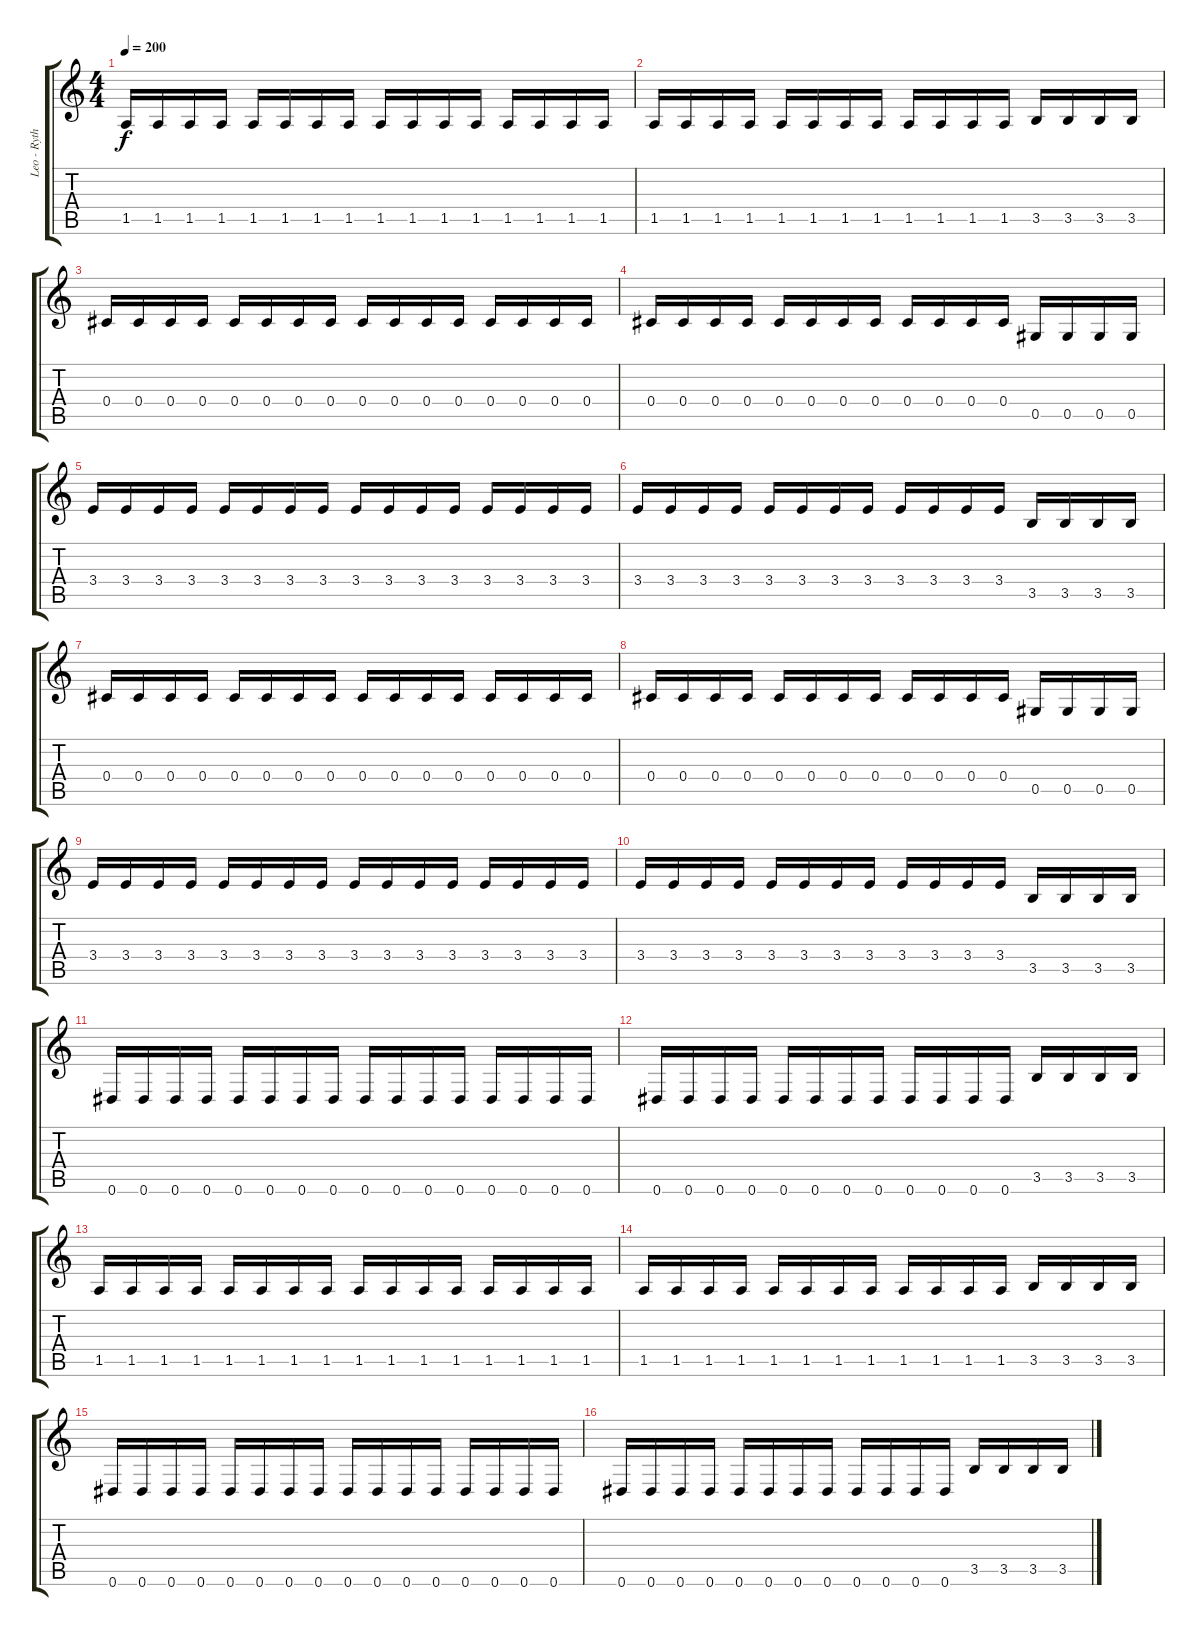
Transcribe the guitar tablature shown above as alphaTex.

\track ("Leo - Rythym Guitar" "Leo - Ryth") {instrument distortionguitar}
\staff {score tabs}
\tuning (Eb4 Bb3 Gb3 Db3 Ab2 Eb2) {hide}
\ts (4 4)
\tempo 200
\clef g2
\ks c
1.5.16{dy f} 1.5.16 1.5.16 1.5.16 1.5.16 1.5.16 1.5.16 1.5.16 1.5.16 1.5.16 1.5.16 1.5.16 1.5.16 1.5.16 1.5.16 1.5.16 |
1.5.16 1.5.16 1.5.16 1.5.16 1.5.16 1.5.16 1.5.16 1.5.16 1.5.16 1.5.16 1.5.16 1.5.16 3.5.16 3.5.16 3.5.16 3.5.16 |
0.4.16 0.4.16 0.4.16 0.4.16 0.4.16 0.4.16 0.4.16 0.4.16 0.4.16 0.4.16 0.4.16 0.4.16 0.4.16 0.4.16 0.4.16 0.4.16 |
0.4.16 0.4.16 0.4.16 0.4.16 0.4.16 0.4.16 0.4.16 0.4.16 0.4.16 0.4.16 0.4.16 0.4.16 0.5.16 0.5.16 0.5.16 0.5.16 |
3.4.16 3.4.16 3.4.16 3.4.16 3.4.16 3.4.16 3.4.16 3.4.16 3.4.16 3.4.16 3.4.16 3.4.16 3.4.16 3.4.16 3.4.16 3.4.16 |
3.4.16 3.4.16 3.4.16 3.4.16 3.4.16 3.4.16 3.4.16 3.4.16 3.4.16 3.4.16 3.4.16 3.4.16 3.5.16 3.5.16 3.5.16 3.5.16 |
0.4.16 0.4.16 0.4.16 0.4.16 0.4.16 0.4.16 0.4.16 0.4.16 0.4.16 0.4.16 0.4.16 0.4.16 0.4.16 0.4.16 0.4.16 0.4.16 |
0.4.16 0.4.16 0.4.16 0.4.16 0.4.16 0.4.16 0.4.16 0.4.16 0.4.16 0.4.16 0.4.16 0.4.16 0.5.16 0.5.16 0.5.16 0.5.16 |
3.4.16 3.4.16 3.4.16 3.4.16 3.4.16 3.4.16 3.4.16 3.4.16 3.4.16 3.4.16 3.4.16 3.4.16 3.4.16 3.4.16 3.4.16 3.4.16 |
3.4.16 3.4.16 3.4.16 3.4.16 3.4.16 3.4.16 3.4.16 3.4.16 3.4.16 3.4.16 3.4.16 3.4.16 3.5.16 3.5.16 3.5.16 3.5.16 |
0.6.16 0.6.16 0.6.16 0.6.16 0.6.16 0.6.16 0.6.16 0.6.16 0.6.16 0.6.16 0.6.16 0.6.16 0.6.16 0.6.16 0.6.16 0.6.16 |
0.6.16 0.6.16 0.6.16 0.6.16 0.6.16 0.6.16 0.6.16 0.6.16 0.6.16 0.6.16 0.6.16 0.6.16 3.5.16 3.5.16 3.5.16 3.5.16 |
1.5.16 1.5.16 1.5.16 1.5.16 1.5.16 1.5.16 1.5.16 1.5.16 1.5.16 1.5.16 1.5.16 1.5.16 1.5.16 1.5.16 1.5.16 1.5.16 |
1.5.16 1.5.16 1.5.16 1.5.16 1.5.16 1.5.16 1.5.16 1.5.16 1.5.16 1.5.16 1.5.16 1.5.16 3.5.16 3.5.16 3.5.16 3.5.16 |
0.6.16 0.6.16 0.6.16 0.6.16 0.6.16 0.6.16 0.6.16 0.6.16 0.6.16 0.6.16 0.6.16 0.6.16 0.6.16 0.6.16 0.6.16 0.6.16 |
0.6.16 0.6.16 0.6.16 0.6.16 0.6.16 0.6.16 0.6.16 0.6.16 0.6.16 0.6.16 0.6.16 0.6.16 3.5.16 3.5.16 3.5.16 3.5.16
